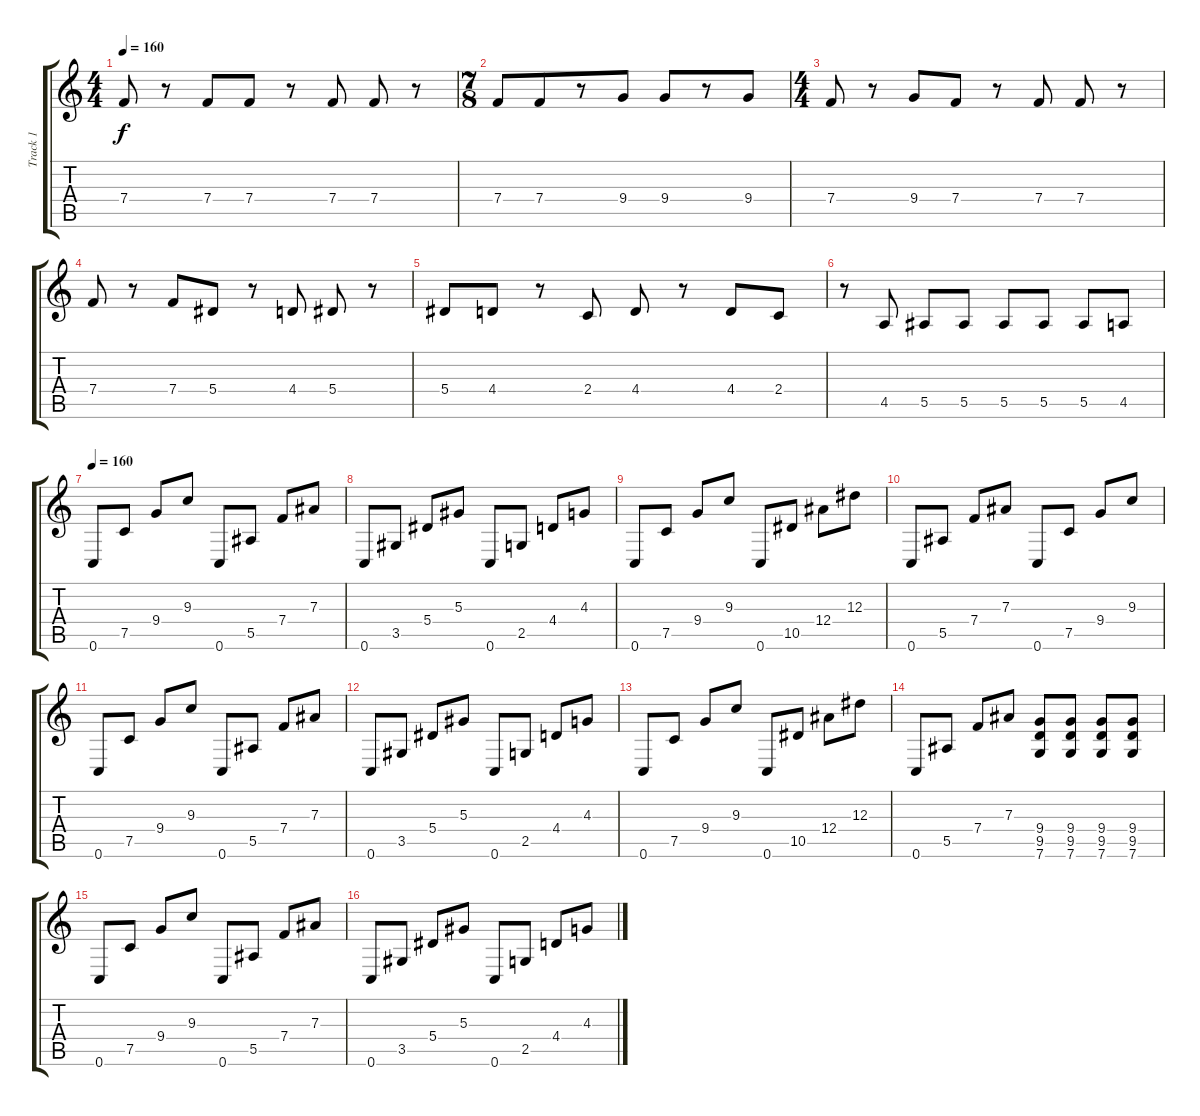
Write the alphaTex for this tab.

\track ("Track 1" "Track 1") {instrument overdrivenguitar}
\staff {score tabs}
\tuning (C4 G3 Eb3 Bb2 F2 C2) {hide}
\ts (4 4)
\tempo 160
\clef g2
\ks c
7.4.8{dy f} r.8 7.4.8 7.4.8 r.8 7.4.8 7.4.8 r.8 |
\ts (7 8)
7.4.8 7.4.8 r.8 9.4.8 9.4.8 r.8 9.4.8 |
\ts (4 4)
7.4.8 r.8 9.4.8 7.4.8 r.8 7.4.8 7.4.8 r.8 |
7.4.8 r.8 7.4.8 5.4.8 r.8 4.4.8 5.4.8 r.8 |
5.4.8 4.4.8 r.8 2.4.8 4.4.8 r.8 4.4.8 2.4.8 |
r.8 4.5.8 5.5.8 5.5.8 5.5.8 5.5.8 5.5.8 4.5.8 |
\tempo 160
0.6.8 7.5.8 9.4.8 9.3.8 0.6.8 5.5.8 7.4.8 7.3.8 |
0.6.8 3.5.8 5.4.8 5.3.8 0.6.8 2.5.8 4.4.8 4.3.8 |
0.6.8 7.5.8 9.4.8 9.3.8 0.6.8 10.5.8 12.4.8 12.3.8 |
0.6.8 5.5.8 7.4.8 7.3.8 0.6.8 7.5.8 9.4.8 9.3.8 |
0.6.8 7.5.8 9.4.8 9.3.8 0.6.8 5.5.8 7.4.8 7.3.8 |
0.6.8 3.5.8 5.4.8 5.3.8 0.6.8 2.5.8 4.4.8 4.3.8 |
0.6.8 7.5.8 9.4.8 9.3.8 0.6.8 10.5.8 12.4.8 12.3.8 |
0.6.8 5.5.8 7.4.8 7.3.8 (9.4 9.5 7.6).8 (9.4 9.5 7.6).8 (9.4 9.5 7.6).8 (9.4 9.5 7.6).8 |
0.6.8 7.5.8 9.4.8 9.3.8 0.6.8 5.5.8 7.4.8 7.3.8 |
0.6.8 3.5.8 5.4.8 5.3.8 0.6.8 2.5.8 4.4.8 4.3.8
